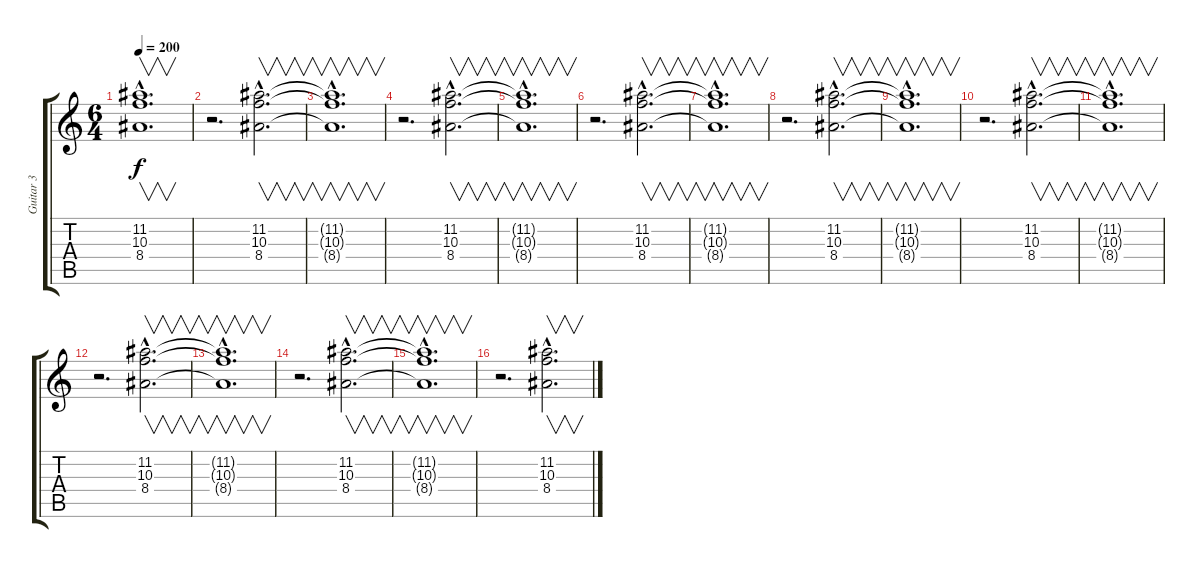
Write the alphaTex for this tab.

\track ("Guitar 3" "Guitar 3") {instrument electricguitarclean}
\staff {score tabs}
\tuning (E4 B3 G3 D3 A2 E2) {hide}
\ts (6 4)
\tempo 200
\clef g2
\ks c
(11.2{hac t} 10.3{hac t} 8.4{hac t}).1{v d dy f} |
r.2{d} (11.2{hac} 10.3{hac} 8.4{hac}).2{v d} |
(11.2{hac t} 10.3{hac t} 8.4{hac t}).1{v d} |
r.2{d} (11.2{hac} 10.3{hac} 8.4{hac}).2{v d} |
(11.2{hac t} 10.3{hac t} 8.4{hac t}).1{v d} |
r.2{d} (11.2{hac} 10.3{hac} 8.4{hac}).2{v d} |
(11.2{hac t} 10.3{hac t} 8.4{hac t}).1{v d} |
r.2{d} (11.2{hac} 10.3{hac} 8.4{hac}).2{v d} |
(11.2{hac t} 10.3{hac t} 8.4{hac t}).1{v d} |
r.2{d} (11.2{hac} 10.3{hac} 8.4{hac}).2{v d} |
(11.2{hac t} 10.3{hac t} 8.4{hac t}).1{v d} |
r.2{d} (11.2{hac} 10.3{hac} 8.4{hac}).2{v d} |
(11.2{hac t} 10.3{hac t} 8.4{hac t}).1{v d} |
r.2{d} (11.2{hac} 10.3{hac} 8.4{hac}).2{v d} |
(11.2{hac t} 10.3{hac t} 8.4{hac t}).1{v d} |
r.2{d} (11.2{hac} 10.3{hac} 8.4{hac}).2{v d}
